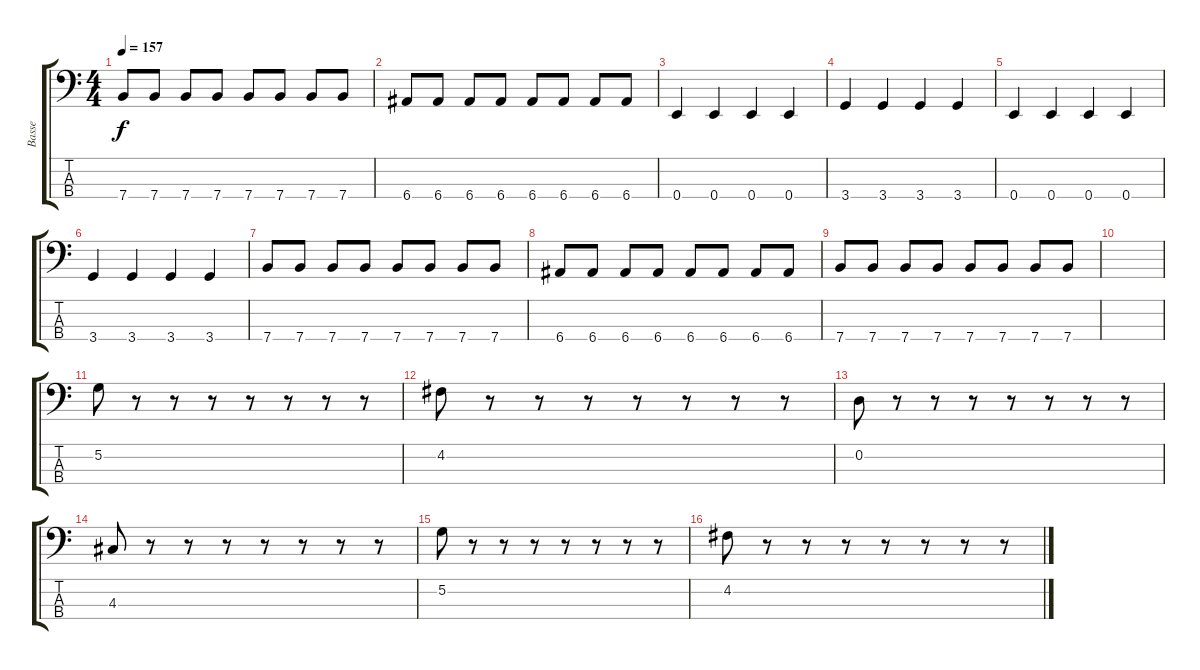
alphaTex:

\track ("Basse" "Basse") {instrument electricbassfinger}
\staff {score tabs}
\tuning (G2 D2 A1 E1) {hide}
\ts (4 4)
\tempo 157
\clef f4
\ks c
7.4.8{dy f} 7.4.8 7.4.8 7.4.8 7.4.8 7.4.8 7.4.8 7.4.8 |
6.4.8 6.4.8 6.4.8 6.4.8 6.4.8 6.4.8 6.4.8 6.4.8 |
0.4.4 0.4.4 0.4.4 0.4.4 |
3.4.4 3.4.4 3.4.4 3.4.4 |
0.4.4 0.4.4 0.4.4 0.4.4 |
3.4.4 3.4.4 3.4.4 3.4.4 |
7.4.8 7.4.8 7.4.8 7.4.8 7.4.8 7.4.8 7.4.8 7.4.8 |
6.4.8 6.4.8 6.4.8 6.4.8 6.4.8 6.4.8 6.4.8 6.4.8 |
7.4.8 7.4.8 7.4.8 7.4.8 7.4.8 7.4.8 7.4.8 7.4.8 |
|
5.2.8 r.8 r.8 r.8 r.8 r.8 r.8 r.8 |
4.2.8 r.8 r.8 r.8 r.8 r.8 r.8 r.8 |
0.2.8 r.8 r.8 r.8 r.8 r.8 r.8 r.8 |
4.3.8 r.8 r.8 r.8 r.8 r.8 r.8 r.8 |
5.2.8 r.8 r.8 r.8 r.8 r.8 r.8 r.8 |
4.2.8 r.8 r.8 r.8 r.8 r.8 r.8 r.8
